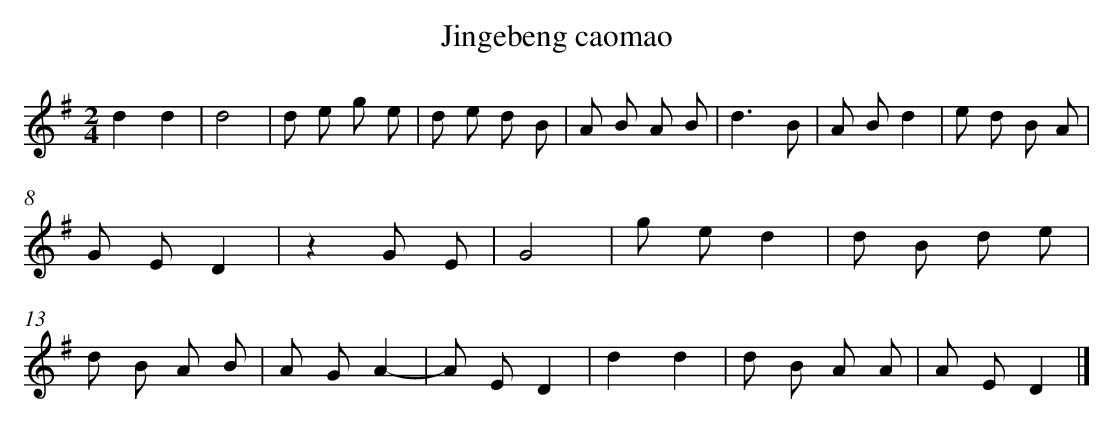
X:1
T: Jingebeng caomao
L: 1/8
M: 2/4
K: G
d2d2 [I:setbarnb 1]|
d4 |
d e g e |
d e d B |
A B A B |
d3B |
A Bd2 |
e d B A |
G ED2 |
z2G E |
G4 |
g ed2 |
d B d e |
d B A B |
A GA2- |
A ED2 |
d2d2 |
d B A A |
A ED2 |]
